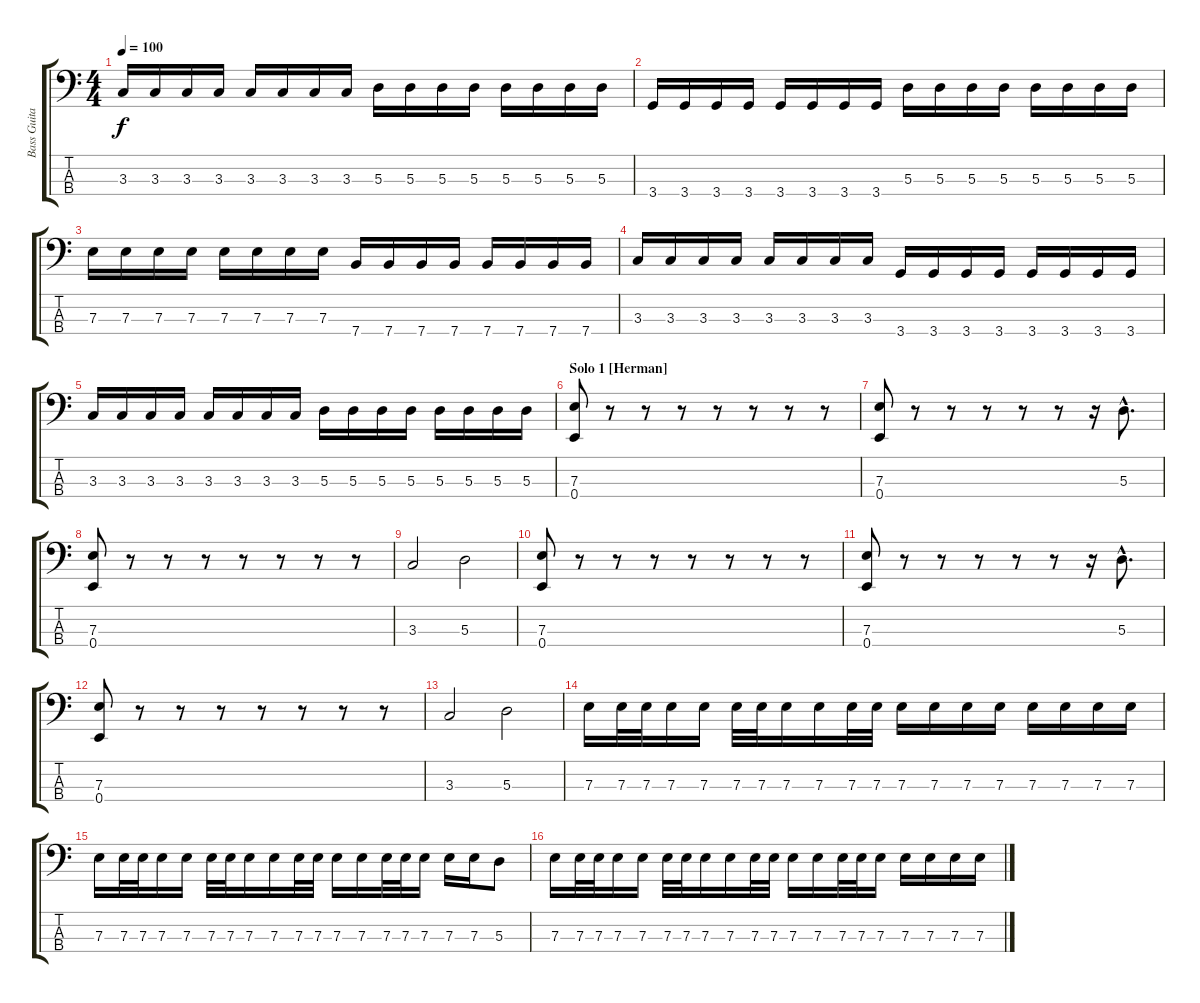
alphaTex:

\track ("Bass Guitar" "Bass Guita") {instrument electricbassfinger}
\staff {score tabs}
\tuning (G2 D2 A1 E1) {hide}
\ts (4 4)
\tempo 100
\clef f4
\ks c
3.3.16{dy f} 3.3.16 3.3.16 3.3.16 3.3.16 3.3.16 3.3.16 3.3.16 5.3.16 5.3.16 5.3.16 5.3.16 5.3.16 5.3.16 5.3.16 5.3.16 |
3.4.16 3.4.16 3.4.16 3.4.16 3.4.16 3.4.16 3.4.16 3.4.16 5.3.16 5.3.16 5.3.16 5.3.16 5.3.16 5.3.16 5.3.16 5.3.16 |
7.3.16 7.3.16 7.3.16 7.3.16 7.3.16 7.3.16 7.3.16 7.3.16 7.4.16 7.4.16 7.4.16 7.4.16 7.4.16 7.4.16 7.4.16 7.4.16 |
3.3.16 3.3.16 3.3.16 3.3.16 3.3.16 3.3.16 3.3.16 3.3.16 3.4.16 3.4.16 3.4.16 3.4.16 3.4.16 3.4.16 3.4.16 3.4.16 |
3.3.16 3.3.16 3.3.16 3.3.16 3.3.16 3.3.16 3.3.16 3.3.16 5.3.16 5.3.16 5.3.16 5.3.16 5.3.16 5.3.16 5.3.16 5.3.16 |
\section ("" "Solo 1 [Herman]")
(7.3 0.4).8 r.8 r.8 r.8 r.8 r.8 r.8 r.8 |
(7.3 0.4).8 r.8 r.8 r.8 r.8 r.8 r.16 5.3{hac}.8{d} |
(7.3 0.4).8 r.8 r.8 r.8 r.8 r.8 r.8 r.8 |
3.3.2 5.3.2 |
(7.3 0.4).8 r.8 r.8 r.8 r.8 r.8 r.8 r.8 |
(7.3 0.4).8 r.8 r.8 r.8 r.8 r.8 r.16 5.3{hac}.8{d} |
(7.3 0.4).8 r.8 r.8 r.8 r.8 r.8 r.8 r.8 |
3.3.2 5.3.2 |
\section ("" "")
7.3.16 7.3.32 7.3.32 7.3.16 7.3.16 7.3.32 7.3.32 7.3.16 7.3.16 7.3.32 7.3.32 7.3.16 7.3.16 7.3.16 7.3.16 7.3.16 7.3.16 7.3.16 7.3.16 |
7.3.16 7.3.32 7.3.32 7.3.16 7.3.16 7.3.32 7.3.32 7.3.16 7.3.16 7.3.32 7.3.32 7.3.16 7.3.16 7.3.32 7.3.32 7.3.16 7.3.16 7.3.16 5.3.8 |
7.3.16 7.3.32 7.3.32 7.3.16 7.3.16 7.3.32 7.3.32 7.3.16 7.3.16 7.3.32 7.3.32 7.3.16 7.3.16 7.3.32 7.3.32 7.3.16 7.3.16 7.3.16 7.3.16 7.3.16
